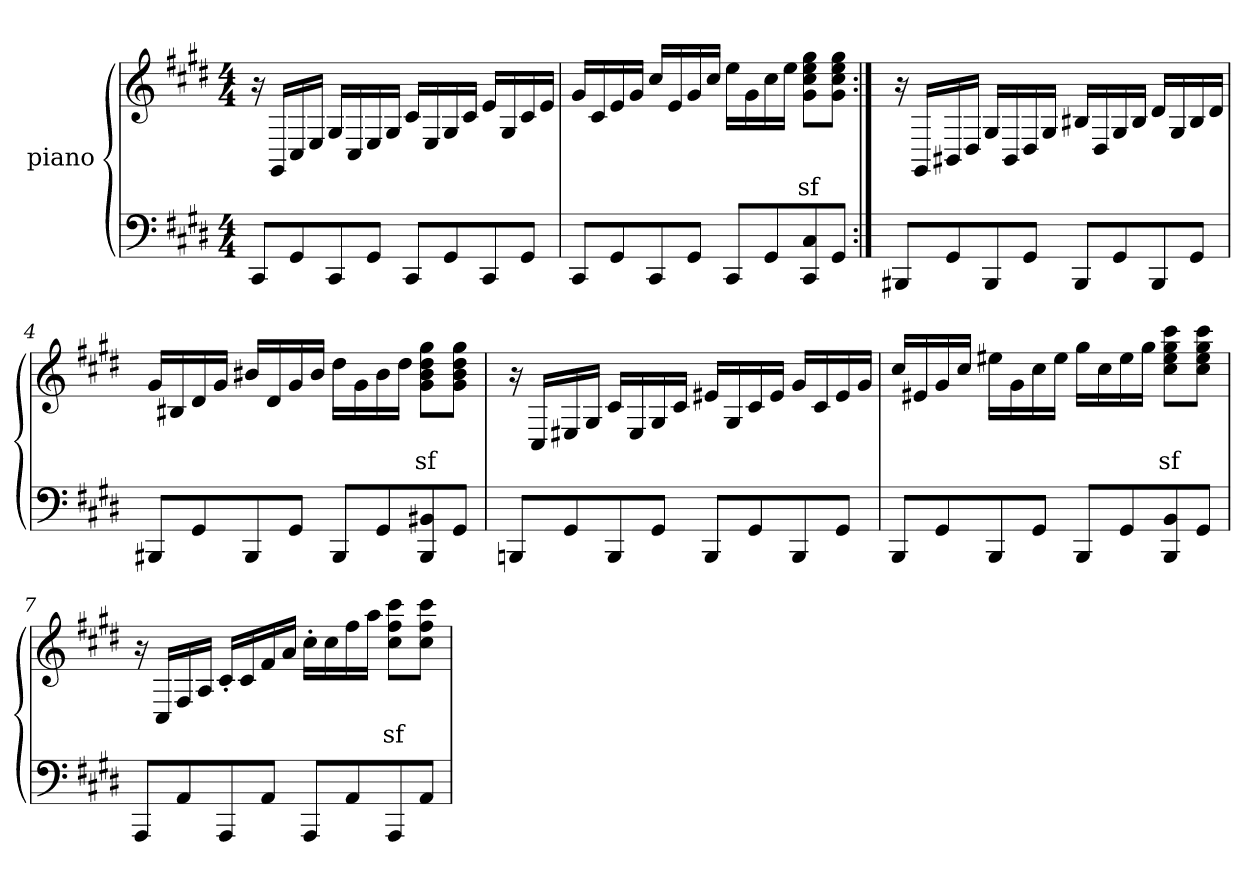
**kern	**kern	**text
*part2	*part1	*part1
*staff2	*staff1	*staff1
*	*I"piano	*
*clefF4	*clefG2	*
*k[f#c#g#d#]	*k[f#c#g#d#]	*
*c#:	*c#:	*
*M4/4	*M4/4	*
=1	=1	=1
8CC#L	16r	p
.	16GG#LL	.
8GG#	16C#	.
.	16EJJ	.
8CC#	16G#LL	.
.	16C#	.
8GG#J	16E	.
.	16G#JJ	.
8CC#L	16c#LL	.
.	16E	.
8GG#	16G#	.
.	16c#JJ	.
8CC#	16eLL	.
.	16G#	.
8GG#J	16c#	.
.	16eJJ	.
=2	=2	=2
8CC#L	16g#LL	.
.	16c#	.
8GG#	16e	.
.	16g#JJ	.
8CC#	16cc#LL	.
.	16e	.
8GG#J	16g#	.
.	16cc#JJ	.
8CC#L	16eeLL	.
.	16g#	.
8GG#	16cc#	.
.	16eeJJ	.
8CC# 8C#	8g# 8cc# 8ee 8gg#L	sf
8GG#J	8g# 8cc# 8ee 8gg#J	.
=3:|!	=3:|!	=3:|!
8BBB#XL	16r	.
.	16GG#LL	.
8GG#	16BB#X	.
.	16D#JJ	.
8BBB#	16G#LL	.
.	16BB#	.
8GG#J	16D#	.
.	16G#JJ	.
8BBB#L	16B#LL	.
.	16D#	.
8GG#	16G#	.
.	16B#JJ	.
8BBB#	16d#LL	.
.	16G#	.
8GG#J	16B#	.
.	16d#JJ	.
=4	=4	=4
8BBB#XL	16g#LL	.
.	16B#X	.
8GG#	16d#	.
.	16g#JJ	.
8BBB#	16b#LL	.
.	16d#	.
8GG#J	16g#	.
.	16b#JJ	.
8BBB#L	16dd#LL	.
.	16g#	.
8GG#	16b#	.
.	16dd#JJ	.
8BBB# 8BB#	8g# 8b# 8dd# 8gg#L	sf
8GG#J	8g# 8b# 8dd# 8gg#J	.
=5	=5	=5
8BBBnL	16r	.
.	16C#LL	.
8GG#	16E#X	.
.	16G#JJ	.
8BBB	16c#LL	.
.	16E#	.
8GG#J	16G#	.
.	16c#JJ	.
8BBBL	16e#LL	.
.	16G#	.
8GG#	16c#	.
.	16e#JJ	.
8BBB	16g#LL	.
.	16c#	.
8GG#J	16e#	.
.	16g#JJ	.
=6	=6	=6
8BBBL	16cc#LL	.
.	16e#X	.
8GG#	16g#	.
.	16cc#JJ	.
8BBB	16ee#LL	.
.	16g#	.
8GG#J	16cc#	.
.	16ee#JJ	.
8BBBL	16gg#LL	.
.	16cc#	.
8GG#	16ee#	.
.	16gg#JJ	.
8BBB 8BB	8cc# 8ee# 8gg# 8ccc#L	sf
8GG#J	8cc# 8ee# 8gg# 8ccc#J	.
=7	=7	=7
8AAAL	16r	.
.	16C#LL	.
8AA	16F#	.
.	16AJJ	.
8AAA	16c#'>LL	.
.	16c#	.
8AAJ	16f#	.
.	16aJJ	.
8AAAL	16cc#'>LL	.
.	16cc#	.
8AA	16ff#	.
.	16aaJJ	.
8AAA	8cc# 8ff# 8ccc#L	sf
8AAJ	8cc# 8ff# 8ccc#J	.
=	=	=
*-	*-	*-
